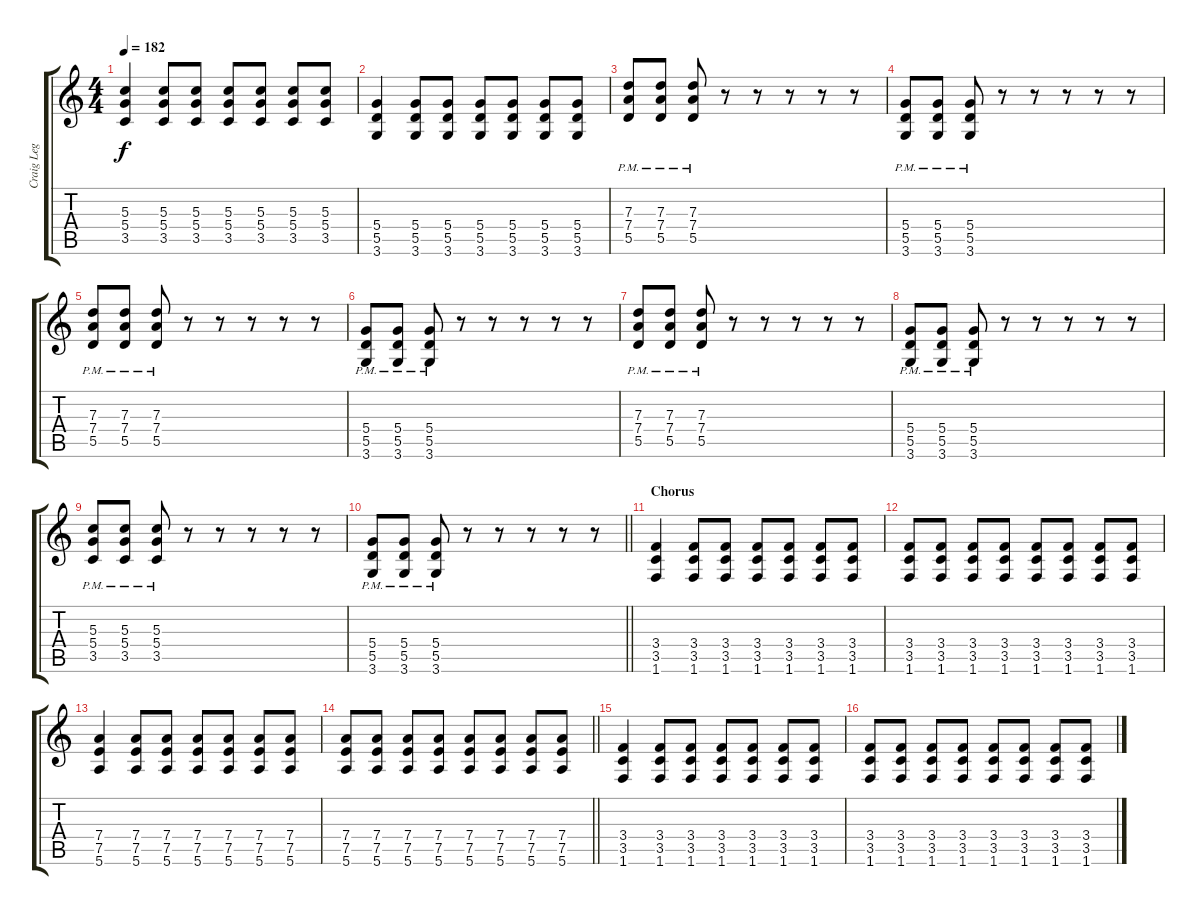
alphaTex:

\track ("Craig Leg" "Craig Leg") {instrument distortionguitar}
\staff {score tabs}
\tuning (E4 B3 G3 D3 A2 E2) {hide}
\ts (4 4)
\tempo 182
\clef g2
\ks c
(5.3 5.4 3.5).4{dy f} (5.3 5.4 3.5).8 (5.3 5.4 3.5).8 (5.3 5.4 3.5).8 (5.3 5.4 3.5).8 (5.3 5.4 3.5).8 (5.3 5.4 3.5).8 |
(5.4 5.5 3.6).4 (5.4 5.5 3.6).8 (5.4 5.5 3.6).8 (5.4 5.5 3.6).8 (5.4 5.5 3.6).8 (5.4 5.5 3.6).8 (5.4 5.5 3.6).8 |
(7.3{pm} 7.4{pm} 5.5{pm}).8 (7.3{pm} 7.4{pm} 5.5{pm}).8 (7.3{pm} 7.4{pm} 5.5{pm}).8 r.8 r.8 r.8 r.8 r.8 |
(5.4{pm} 5.5{pm} 3.6{pm}).8 (5.4{pm} 5.5{pm} 3.6{pm}).8 (5.4{pm} 5.5{pm} 3.6{pm}).8 r.8 r.8 r.8 r.8 r.8 |
(7.3{pm} 7.4{pm} 5.5{pm}).8 (7.3{pm} 7.4{pm} 5.5{pm}).8 (7.3{pm} 7.4{pm} 5.5{pm}).8 r.8 r.8 r.8 r.8 r.8 |
(5.4{pm} 5.5{pm} 3.6{pm}).8 (5.4{pm} 5.5{pm} 3.6{pm}).8 (5.4{pm} 5.5{pm} 3.6{pm}).8 r.8 r.8 r.8 r.8 r.8 |
(7.3{pm} 7.4{pm} 5.5{pm}).8 (7.3{pm} 7.4{pm} 5.5{pm}).8 (7.3{pm} 7.4{pm} 5.5{pm}).8 r.8 r.8 r.8 r.8 r.8 |
(5.4{pm} 5.5{pm} 3.6{pm}).8 (5.4{pm} 5.5{pm} 3.6{pm}).8 (5.4{pm} 5.5{pm} 3.6{pm}).8 r.8 r.8 r.8 r.8 r.8 |
(5.3{pm} 5.4{pm} 3.5{pm}).8 (5.3{pm} 5.4{pm} 3.5{pm}).8 (5.3{pm} 5.4{pm} 3.5{pm}).8 r.8 r.8 r.8 r.8 r.8 |
\barLineRight lightlight
(5.4{pm} 5.5{pm} 3.6{pm}).8 (5.4{pm} 5.5{pm} 3.6{pm}).8 (5.4{pm} 5.5{pm} 3.6{pm}).8 r.8 r.8 r.8 r.8 r.8{volume 13 balance 8} |
\section ("" "Chorus")
(3.4 3.5 1.6).4 (3.4 3.5 1.6).8 (3.4 3.5 1.6).8 (3.4 3.5 1.6).8 (3.4 3.5 1.6).8 (3.4 3.5 1.6).8 (3.4 3.5 1.6).8 |
(3.4 3.5 1.6).8 (3.4 3.5 1.6).8 (3.4 3.5 1.6).8 (3.4 3.5 1.6).8 (3.4 3.5 1.6).8 (3.4 3.5 1.6).8 (3.4 3.5 1.6).8 (3.4 3.5 1.6).8 |
(7.4 7.5 5.6).4 (7.4 7.5 5.6).8 (7.4 7.5 5.6).8 (7.4 7.5 5.6).8 (7.4 7.5 5.6).8 (7.4 7.5 5.6).8 (7.4 7.5 5.6).8 |
\barLineRight lightlight
(7.4 7.5 5.6).8 (7.4 7.5 5.6).8 (7.4 7.5 5.6).8 (7.4 7.5 5.6).8 (7.4 7.5 5.6).8 (7.4 7.5 5.6).8 (7.4 7.5 5.6).8 (7.4 7.5 5.6).8 |
(3.4 3.5 1.6).4 (3.4 3.5 1.6).8 (3.4 3.5 1.6).8 (3.4 3.5 1.6).8 (3.4 3.5 1.6).8 (3.4 3.5 1.6).8 (3.4 3.5 1.6).8 |
(3.4 3.5 1.6).8 (3.4 3.5 1.6).8 (3.4 3.5 1.6).8 (3.4 3.5 1.6).8 (3.4 3.5 1.6).8 (3.4 3.5 1.6).8 (3.4 3.5 1.6).8 (3.4 3.5 1.6).8
